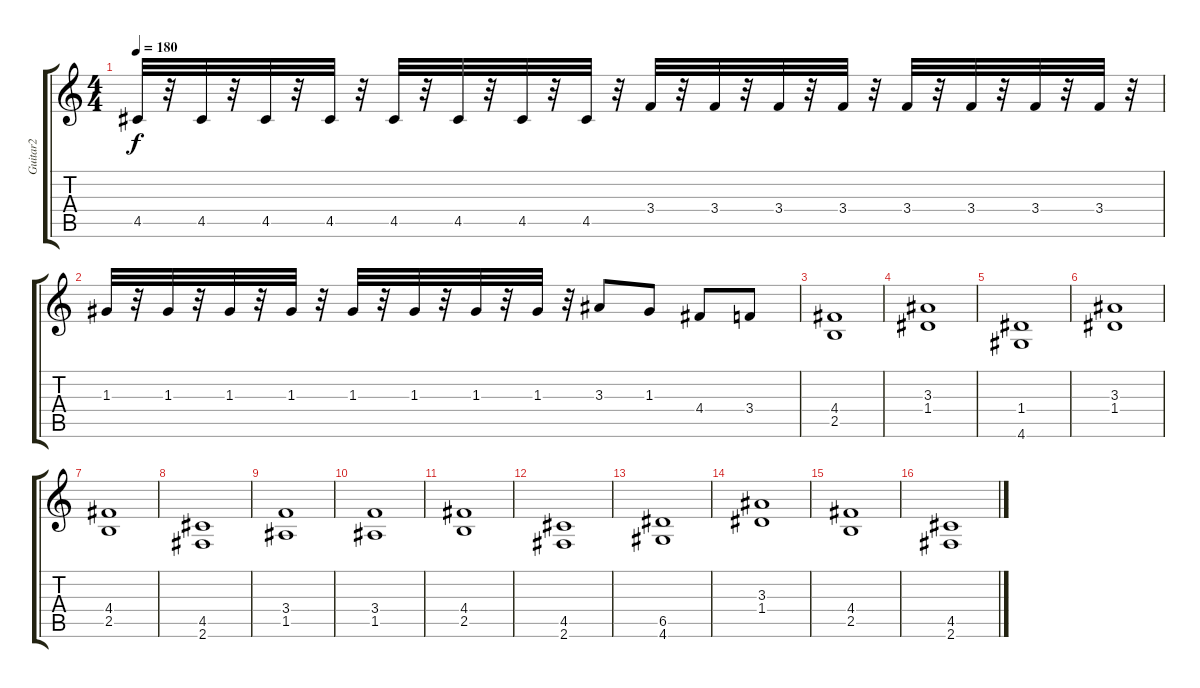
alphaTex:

\track ("Guitar2" "Guitar2") {instrument electricguitarmuted}
\staff {score tabs}
\tuning (E4 B3 G3 D3 A2 E2) {hide}
\ts (4 4)
\tempo 180
\clef g2
\ks c
4.5.32{dy f instrument electricguitarmuted} r.32 4.5.32 r.32 4.5.32 r.32 4.5.32 r.32 4.5.32 r.32 4.5.32 r.32 4.5.32 r.32 4.5.32 r.32 3.4.32 r.32 3.4.32 r.32 3.4.32 r.32 3.4.32 r.32 3.4.32 r.32 3.4.32 r.32 3.4.32 r.32 3.4.32 r.32 |
1.3.32 r.32 1.3.32 r.32 1.3.32 r.32 1.3.32 r.32 1.3.32 r.32 1.3.32 r.32 1.3.32 r.32 1.3.32 r.32 3.3.8{instrument distortionguitar} 1.3.8 4.4.8 3.4.8 |
(4.4 2.5).1 |
(3.3 1.4).1 |
(1.4 4.6).1 |
(3.3 1.4).1 |
(4.4 2.5).1 |
(4.5 2.6).1 |
(3.4 1.5).1 |
(3.4 1.5).1 |
(4.4 2.5).1 |
(4.5 2.6).1 |
(6.5 4.6).1 |
(3.3 1.4).1 |
(4.4 2.5).1 |
(4.5 2.6).1
